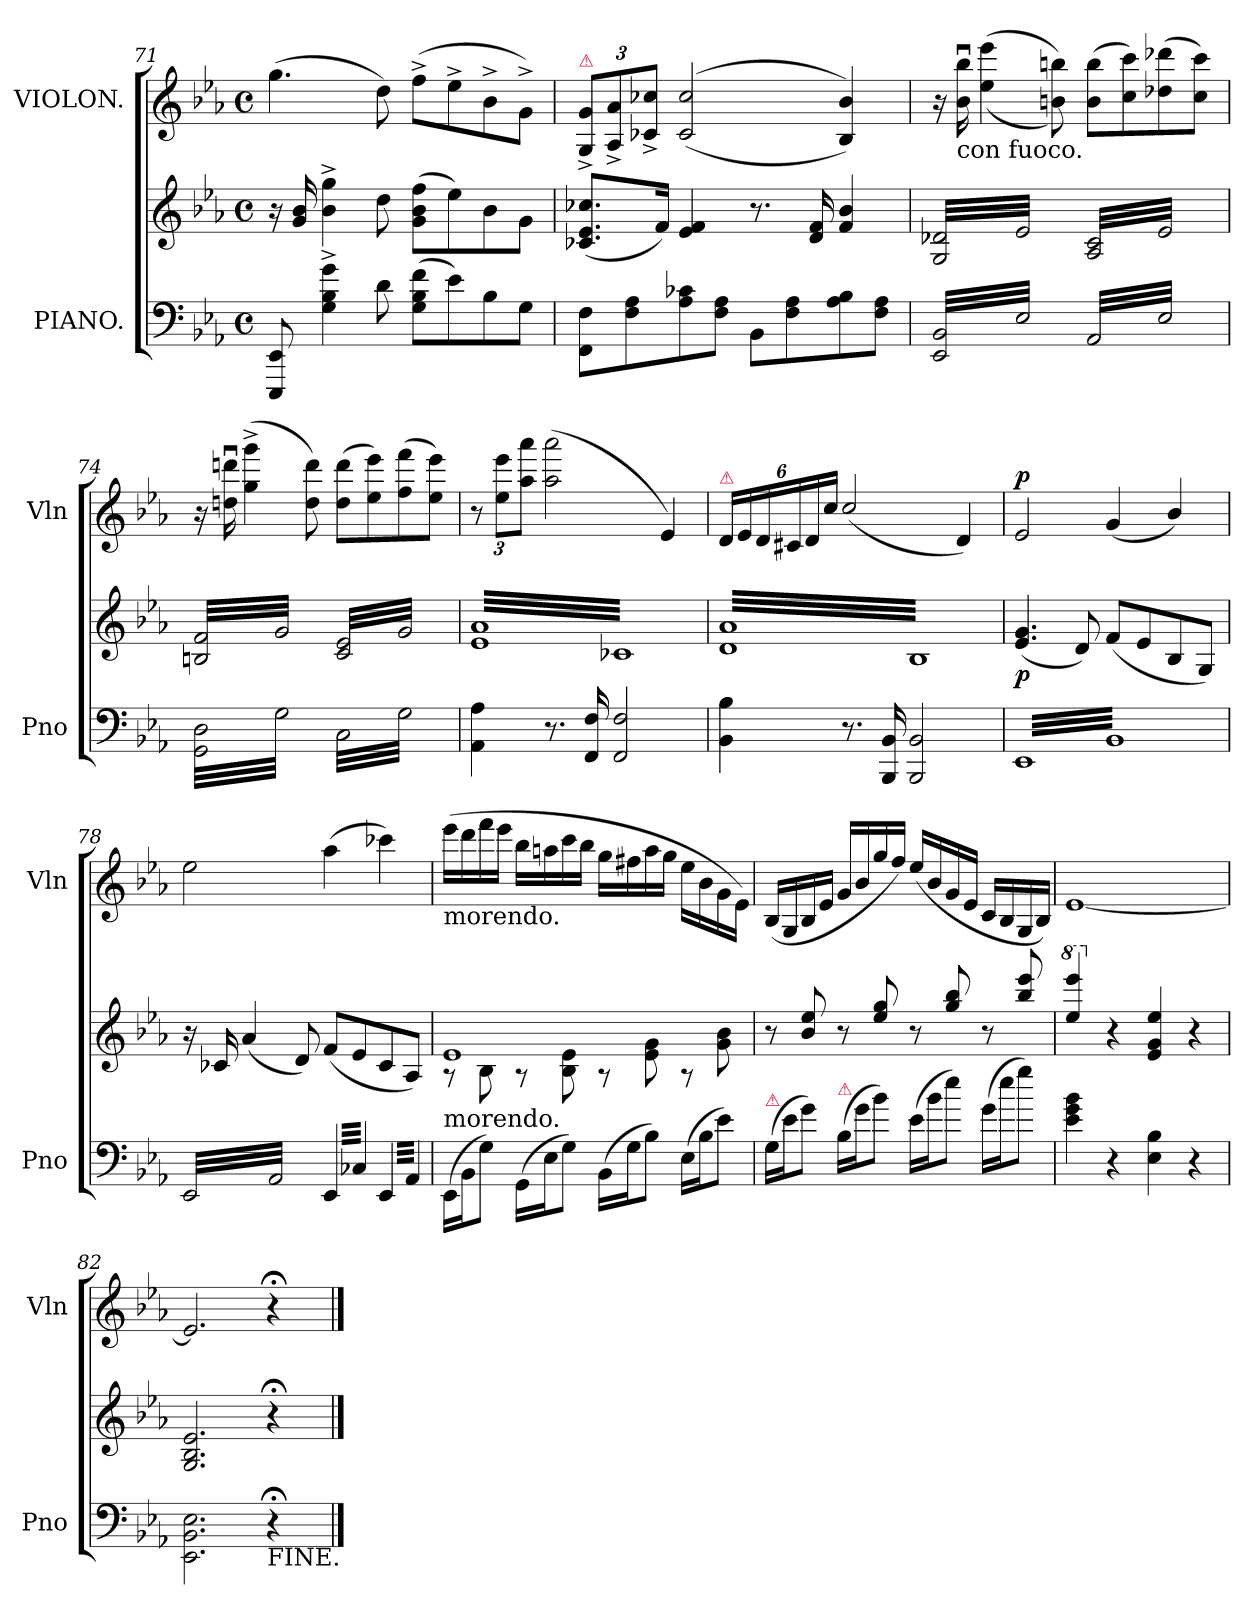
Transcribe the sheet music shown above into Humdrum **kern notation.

**kern	**kern	**dynam	**kern	**dynam
*part2	*part2	*part2	*part1	*part1
*staff3	*staff2	*staff2/3	*staff1	*staff1
*I"PIANO.	*	*	*I"VIOLON.	*
*I'Pno	*	*	*I'Vln	*
*clefF4	*clefG2	*	*clefG2	*
*k[b-e-a-]	*k[b-e-a-]	*	*k[b-e-a-]	*
*E-:	*E-:	*	*E-:	*
*M4/4	*M4/4	*	*M4/4	*
*met(c)	*met(c)	*	*met(c)	*
=71	=71	=71	=71	=71
8EEE-/ 8EE-/	16r	.	(4.gg\	.
.	16g/ 16b-/	.	.	.
4G^<\ 4B-^<\ 4g^<\	4b-^\ 4gg^\	.	.	.
8d\	8dd\	.	8dd\)	.
(8G\ 8B-\ 8f\L	(8g\ 8b-\ 8ff\L	.	(8ff^\L	.
8e-\)	8ee-\)	.	8ee-^\	.
8B-\	8b-\	.	8b-^\	.
8G\J	8g\J	.	8g^\J)	.
=72	=72	=72	=72	=72
!	!	!	!LO:TX:a:color=crimson:t=⚠	!
8FF\ 8F\L	(8.c-X/ 8.e-/ 8.cc-X/L	.	12G^/ 12g^/L	.
.	.	.	12A-^/ 12a-^/	.
8F\ 8A-\	.	.	.	.
.	.	.	12c-X^/ 12cc-X^/J	.
.	16f/Jk)	.	.	.
8A-\ 8c-X\	4e-/ 4f/	.	(<(>2c-/ 2cc-/	.
8F\ 8A-\J	.	.	.	.
8BB-\L	8.r	.	.	.
8F\ 8A-\	.	.	.	.
.	16d/ 16f/	.	.	.
8A-\ 8B-\	4f/ 4b-/	.	4B-/ 4b-/))	.
8F\ 8A-\J	.	.	.	.
=73	=73	=73	=73	=73
*tremolo	*	*	*	*
*	*tremolo	*	*	*
32EE-/ 32BB-/LLL	32G/ 32d-X/LLL	.	16r	.
32E-/	32e-/	.	.	.
!	!	!	!LO:TX:b:t=con fuoco.	!
32EE-/ 32BB-/	32G/ 32d-X/	.	16b-u\ 16bb-u\	.
32E-/	32e-/	.	.	.
32EE-/ 32BB-/	32G/ 32d-X/	.	(<(>4ee-\ 4eee-\	.
32E-/	32e-/	.	.	.
32EE-/ 32BB-/	32G/ 32d-X/	.	.	.
32E-/	32e-/	.	.	.
32EE-/ 32BB-/	32G/ 32d-X/	.	.	.
32E-/	32e-/	.	.	.
32EE-/ 32BB-/	32G/ 32d-X/	.	.	.
32E-/	32e-/	.	.	.
32EE-/ 32BB-/	32G/ 32d-X/	.	8bn\ 8bbn\))	.
32E-/	32e-/	.	.	.
32EE-/ 32BB-/	32G/ 32d-X/	.	.	.
32E-/JJJ	32e-/JJJ	.	.	.
32AA-/LLL	32A-/ 32c/LLL	.	(8b\ 8bb\L	.
32E-/	32e-/	.	.	.
32AA-/	32A-/ 32c/	.	.	.
32E-/	32e-/	.	.	.
32AA-/	32A-/ 32c/	.	8cc\ 8ccc\)	.
32E-/	32e-/	.	.	.
32AA-/	32A-/ 32c/	.	.	.
32E-/	32e-/	.	.	.
32AA-/	32A-/ 32c/	.	(8dd-X\ 8ddd-X\	.
32E-/	32e-/	.	.	.
32AA-/	32A-/ 32c/	.	.	.
32E-/	32e-/	.	.	.
32AA-/	32A-/ 32c/	.	8cc\ 8ccc\J)	.
32E-/	32e-/	.	.	.
32AA-/	32A-/ 32c/	.	.	.
32E-/JJJ	32e-/JJJ	.	.	.
=74	=74	=74	=74	=74
32GG\ 32D\LLL	32Bn/ 32f/LLL	.	16r	.
32G\	32g/	.	.	.
32GG\ 32D\	32Bn/ 32f/	.	16ddnu\ 16dddnu\	.
32G\	32g/	.	.	.
32GG\ 32D\	32Bn/ 32f/	.	(4gg^\ 4ggg^\	.
32G\	32g/	.	.	.
32GG\ 32D\	32Bn/ 32f/	.	.	.
32G\	32g/	.	.	.
32GG\ 32D\	32Bn/ 32f/	.	.	.
32G\	32g/	.	.	.
32GG\ 32D\	32Bn/ 32f/	.	.	.
32G\	32g/	.	.	.
32GG\ 32D\	32Bn/ 32f/	.	8dd\ 8ddd\)	.
32G\	32g/	.	.	.
32GG\ 32D\	32Bn/ 32f/	.	.	.
32G\JJJ	32g/JJJ	.	.	.
32C\LLL	32c/ 32e-/LLL	.	(8dd\ 8ddd\L	.
32G\	32g/	.	.	.
32C\	32c/ 32e-/	.	.	.
32G\	32g/	.	.	.
32C\	32c/ 32e-/	.	8ee-\ 8eee-\)	.
32G\	32g/	.	.	.
32C\	32c/ 32e-/	.	.	.
32G\	32g/	.	.	.
32C\	32c/ 32e-/	.	(8ff\ 8fff\	.
32G\	32g/	.	.	.
32C\	32c/ 32e-/	.	.	.
32G\	32g/	.	.	.
32C\	32c/ 32e-/	.	8ee-\ 8eee-\J)	.
32G\	32g/	.	.	.
32C\	32c/ 32e-/	.	.	.
32G\JJJ	32g/JJJ	.	.	.
*Xtremolo	*	*	*	*
=75	=75	=75	=75	=75
*	*	*	*Xbrackettup	*
4AA-\ 4A-\	32e-/ 32a-/LLL	.	12r	.
.	32c-/	.	.	.
.	32e-/ 32a-/	.	.	.
.	.	.	12ee-\ 12eee-\L	.
.	32c-/	.	.	.
.	32e-/ 32a-/	.	.	.
.	32c-/	.	.	.
.	.	.	12aa-\ 12aaa-\J	.
.	32e-/ 32a-/	.	.	.
.	32c-/	.	.	.
8.r	32e-/ 32a-/	.	(2aa-\ 2aaa-\	.
.	32c-/	.	.	.
.	32e-/ 32a-/	.	.	.
.	32c-/	.	.	.
.	32e-/ 32a-/	.	.	.
.	32c-/	.	.	.
16FF/ 16F/	32e-/ 32a-/	.	.	.
.	32c-/	.	.	.
2FF/ 2F/	32e-/ 32a-/	.	.	.
.	32c-/	.	.	.
.	32e-/ 32a-/	.	.	.
.	32c-/	.	.	.
.	32e-/ 32a-/	.	.	.
.	32c-/	.	.	.
.	32e-/ 32a-/	.	.	.
.	32c-/	.	.	.
.	32e-/ 32a-/	.	4e-/)	.
.	32c-/	.	.	.
.	32e-/ 32a-/	.	.	.
.	32c-/	.	.	.
.	32e-/ 32a-/	.	.	.
.	32c-/	.	.	.
.	32e-/ 32a-/	.	.	.
.	32c-/JJJ	.	.	.
=76	=76	=76	=76	=76
!	!	!	!LO:TX:a:color=crimson:t=⚠	!
4BB-\ 4B-\	32d/ 32a-/LLL	.	24d/LL	.
.	32B-/	.	.	.
.	.	.	24e-/	.
.	32d/ 32a-/	.	.	.
.	.	.	24d/	.
.	32B-/	.	.	.
.	32d/ 32a-/	.	24c#X/	.
.	32B-/	.	.	.
.	.	.	24d/	.
.	32d/ 32a-/	.	.	.
.	.	.	24cc/JJ	.
.	32B-/	.	.	.
8.r	32d/ 32a-/	.	(2cc/	.
.	32B-/	.	.	.
.	32d/ 32a-/	.	.	.
.	32B-/	.	.	.
.	32d/ 32a-/	.	.	.
.	32B-/	.	.	.
16BBB-/ 16BB-/	32d/ 32a-/	.	.	.
.	32B-/	.	.	.
2BBB-/ 2BB-/	32d/ 32a-/	.	.	.
.	32B-/	.	.	.
.	32d/ 32a-/	.	.	.
.	32B-/	.	.	.
.	32d/ 32a-/	.	.	.
.	32B-/	.	.	.
.	32d/ 32a-/	.	.	.
.	32B-/	.	.	.
.	32d/ 32a-/	.	4d/)	.
.	32B-/	.	.	.
.	32d/ 32a-/	.	.	.
.	32B-/	.	.	.
.	32d/ 32a-/	.	.	.
.	32B-/	.	.	.
.	32d/ 32a-/	.	.	.
.	32B-/JJJ	.	.	.
*	*Xtremolo	*	*	*
=77	=77	=77	=77	=77
!	!	!	!	!LO:DY:a
*tremolo	*	*	*	*
32EE-/LLL	(4.e-/ 4.g/	p	2e-/	p
32BB-/	.	.	.	.
32EE-/	.	.	.	.
32BB-/	.	.	.	.
32EE-/	.	.	.	.
32BB-/	.	.	.	.
32EE-/	.	.	.	.
32BB-/	.	.	.	.
32EE-/	.	.	.	.
32BB-/	.	.	.	.
32EE-/	.	.	.	.
32BB-/	.	.	.	.
32EE-/	8d/)	.	.	.
32BB-/	.	.	.	.
32EE-/	.	.	.	.
32BB-/	.	.	.	.
32EE-/	(8f/L	.	(4g/	.
32BB-/	.	.	.	.
32EE-/	.	.	.	.
32BB-/	.	.	.	.
32EE-/	8e-/	.	.	.
32BB-/	.	.	.	.
32EE-/	.	.	.	.
32BB-/	.	.	.	.
32EE-/	8B-/	.	4b-/)	.
32BB-/	.	.	.	.
32EE-/	.	.	.	.
32BB-/	.	.	.	.
32EE-/	8G/J)	.	.	.
32BB-/	.	.	.	.
32EE-/	.	.	.	.
32BB-/JJJ	.	.	.	.
=78	=78	=78	=78	=78
32EE-/LLL	16r	.	2ee-\	.
32AA-/	.	.	.	.
32EE-/	16c-X/	.	.	.
32AA-/	.	.	.	.
32EE-/	(4a-/	.	.	.
32AA-/	.	.	.	.
32EE-/	.	.	.	.
32AA-/	.	.	.	.
32EE-/	.	.	.	.
32AA-/	.	.	.	.
32EE-/	.	.	.	.
32AA-/	.	.	.	.
32EE-/	8d/)	.	.	.
32AA-/	.	.	.	.
32EE-/	.	.	.	.
32AA-/JJJ	.	.	.	.
32EE-/LLL	(8f/L	.	(4aa-\	.
32C-X/	.	.	.	.
32EE-/	.	.	.	.
32C-X/	.	.	.	.
32EE-/	8e-/	.	.	.
32C-X/	.	.	.	.
32EE-/	.	.	.	.
32C-X/JJJ	.	.	.	.
32EE-/LLL	8c-/	.	4ccc-X\)	.
32AA-/	.	.	.	.
32EE-/	.	.	.	.
32AA-/	.	.	.	.
32EE-/	8A-/J)	.	.	.
32AA-/	.	.	.	.
32EE-/	.	.	.	.
32AA-/JJJ	.	.	.	.
*Xtremolo	*	*	*	*
=79	=79	=79	=79	=79
*	*^	*	*	*
!	!	!	!	!LO:TX:b:t=morendo.	!
!LO:TX:a:t=morendo.	!	!	!	!	!
(16EE-\LL	1e-	8r	.	(16eee-\LL	.
.	.	.	.	.	.
16BB-\J	.	.	.	16ddd\	.
.	.	.	.	.	.
8G\J)	.	8B-\	.	16fff\	.
.	.	.	.	16eee-\JJ	.
(16GG\LL	.	8r	.	16bb-\LL	.
16E-\J	.	.	.	16aan\	.
8G\J)	.	8B-\ 8e-\	.	16ccc\	.
.	.	.	.	16bb-\JJ	.
(16BB-\LL	.	8r	.	16gg\LL	.
16G\J	.	.	.	16ff#X\	.
8B-\J)	.	8e-\ 8g\	.	16aa\	.
.	.	.	.	16gg\JJ	.
(16E-\LL	.	8r	.	16ee-\LL	.
16B-\J	.	.	.	16b-\	.
8e-\J)	.	8g\ 8b-\	.	16g\	.
.	.	.	.	16e-\JJ)	.
*	*v	*v	*	*	*
=80	=80	=80	=80	=80
!LO:TX:a:color=crimson:t=⚠	!	!	!	!
(16G/LL	8r	.	(16B-/LL	.
16e-\J	.	.	16G/	.
8g\J)	8b-/ 8ee-/	.	16B-/	.
.	.	.	16e-/JJ	.
!LO:TX:a:color=crimson:t=⚠	!	!	!	!
(16B-/LL	8r	.	16g/LL	.
16g\J	.	.	16b-/	.
8b-\J)	8ee-/ 8gg/	.	16gg/	.
.	.	.	16ff/JJ)	.
(>16e-\LL	8r	.	(16ee-/LL	.
16b-\J	.	.	16b-/	.
8ee-\J)	8gg/ 8bb-/	.	16g/	.
.	.	.	16e-/JJ	.
(>16g\LL	8r	.	16c/LL	.
16ee-\J	.	.	16B-/	.
8gg\J)	8bb-/ 8eee-/	.	16G/	.
.	.	.	16B-/JJ)	.
=81	=81	=81	=81	=81
*	*8va	*	*	*
4e-\ 4g\ 4b-\	4eee-/ 4eeee-/	.	[1e-	.
*	*X8va	*	*	*
4r	4r	.	.	.
4E-\ 4B-\	4e-/ 4g/ 4ee-/	.	.	.
4r	4r	.	.	.
=82	=82	=82	=82	=82
2.EE-\ 2.BB-\ 2.E-\	2.G/ 2.B-/ 2.e-/	.	2.e-/]	.
!LO:TX:b:t=FINE.	!	!	!	!
4r;<	4r;<	.	4r;<	.
==	==	==	==	==
*-	*-	*-	*-	*-
